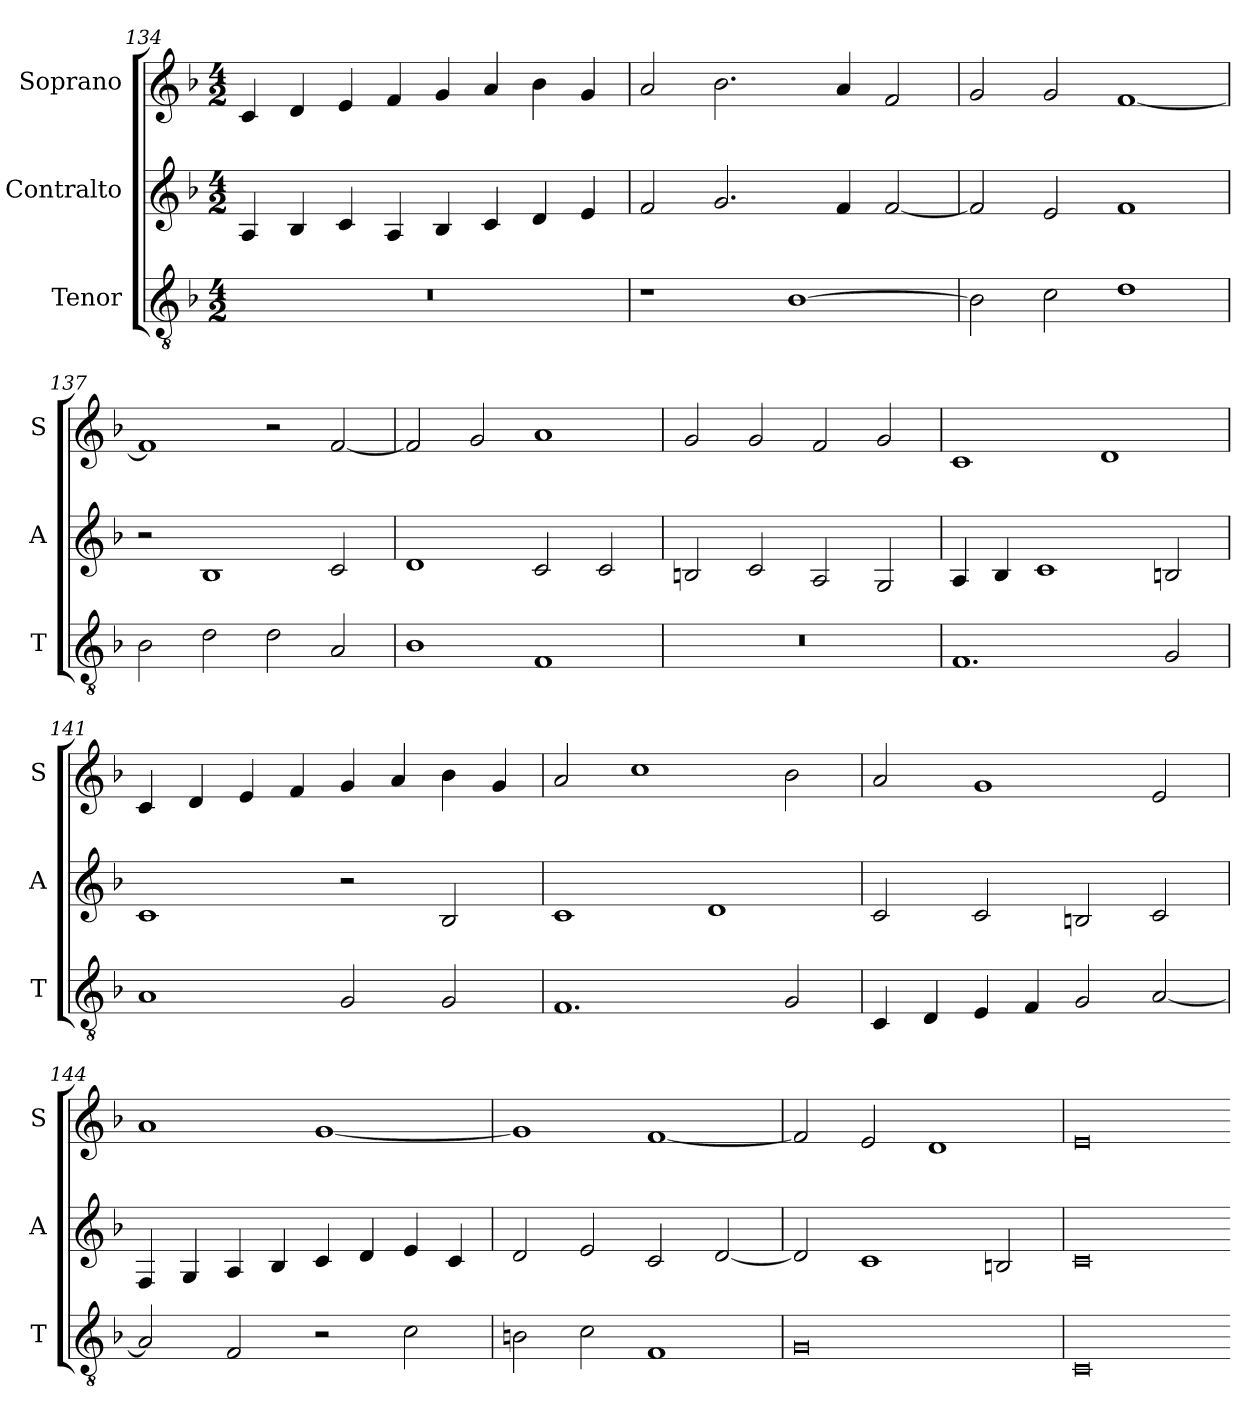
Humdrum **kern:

**kern	**kern	**kern
*part3	*part2	*part1
*staff3	*staff2	*staff1
*I"Tenor	*I"Contralto	*I"Soprano
*I'T	*I'A	*I'S
*clefGv2	*clefG2	*clefG2
*k[b-]	*k[b-]	*k[b-]
*F:ion	*F:ion	*F:ion
*M4/2	*M4/2	*M4/2
=134	=134	=134
0r	4A	4c
.	4B-	4d
.	4c	4e
.	4A	4f
.	4B-	4g
.	4c	4a
.	4d	4b-
.	4e	4g
=135	=135	=135
1r	2f	2a
.	2.g	2.b-
[1B-	.	.
.	4f	4a
.	[2f	2f
=136	=136	=136
2B-]	2f]	2g
2c	2e	2g
1d	1f	[1f
=137	=137	=137
2B-	2r	1f]
2d	1B-	.
2d	.	2r
2A	2c	[2f
=138	=138	=138
1B-	1d	2f]
.	.	2g
1F	2c	1a
.	2c	.
=139	=139	=139
0r	2Bn	2g
.	2c	2g
.	2A	2f
.	2G	2g
=140	=140	=140
1.F	4A	1c
.	4B-	.
.	1c	.
.	.	1d
2G	2Bn	.
=141	=141	=141
1A	1c	4c
.	.	4d
.	.	4e
.	.	4f
2G	2r	4g
.	.	4a
2G	2B-	4b-
.	.	4g
=142	=142	=142
1.F	1c	2a
.	.	1cc
.	1d	.
2G	.	2b-
=143	=143	=143
4C	2c	2a
4D	.	.
4E	2c	1g
4F	.	.
2G	2Bn	.
[2A	2c	2e
=144	=144	=144
2A]	4F	1a
.	4G	.
2F	4A	.
.	4B-	.
2r	4c	[1g
.	4d	.
2c	4e	.
.	4c	.
=145	=145	=145
2Bn	2d	1g]
2c	2e	.
1F	2c	[1f
.	[2d	.
=146	=146	=146
0G	2d]	2f]
.	1c	2e
.	.	1d
.	2Bn	.
=147	=147	=147
0C	0c	0e
=-	=-	=-
*-	*-	*-
